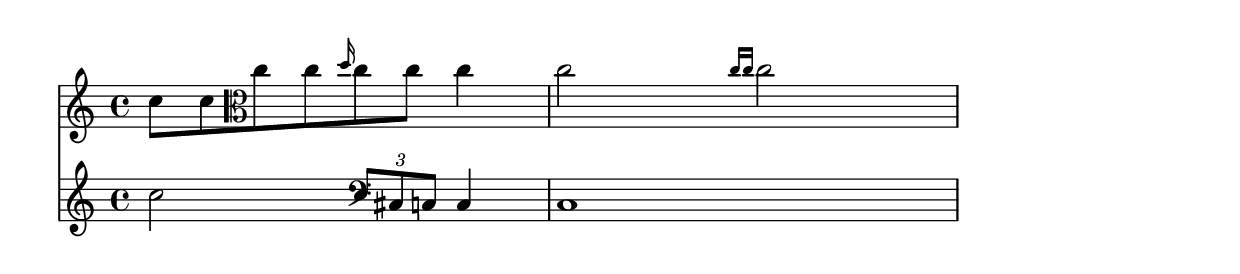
%%  Do not edit this file; it is auto-generated from LSR!
\version "2.11.23"

\header { texidoc = "
If @code{strict-note-spacing} is set spacing of notes is not influenced
by bars or clefs part way along the system. Rather, they are put just
before the note that occurs at the same time. This may cause
collisions. 
" }

\paper {
  ragged-right = ##t
  indent = 0
}
\layout {
  \context {
    \Score
  }
}

\relative c'' <<
  \override Score.SpacingSpanner #'strict-note-spacing = ##t 
  \set Score.proportionalNotationDuration = #(ly:make-moment 1 16)
  \new Staff {
    c8[ c \clef alto c c \grace { d16 }  c8 c]  c4 c2
    \grace { c16[ c16] }
    c2 }
  \new Staff {
    c2  \times 2/3 { c8 \clef bass cis,, c } 
    c4
    c1
  }
>>
